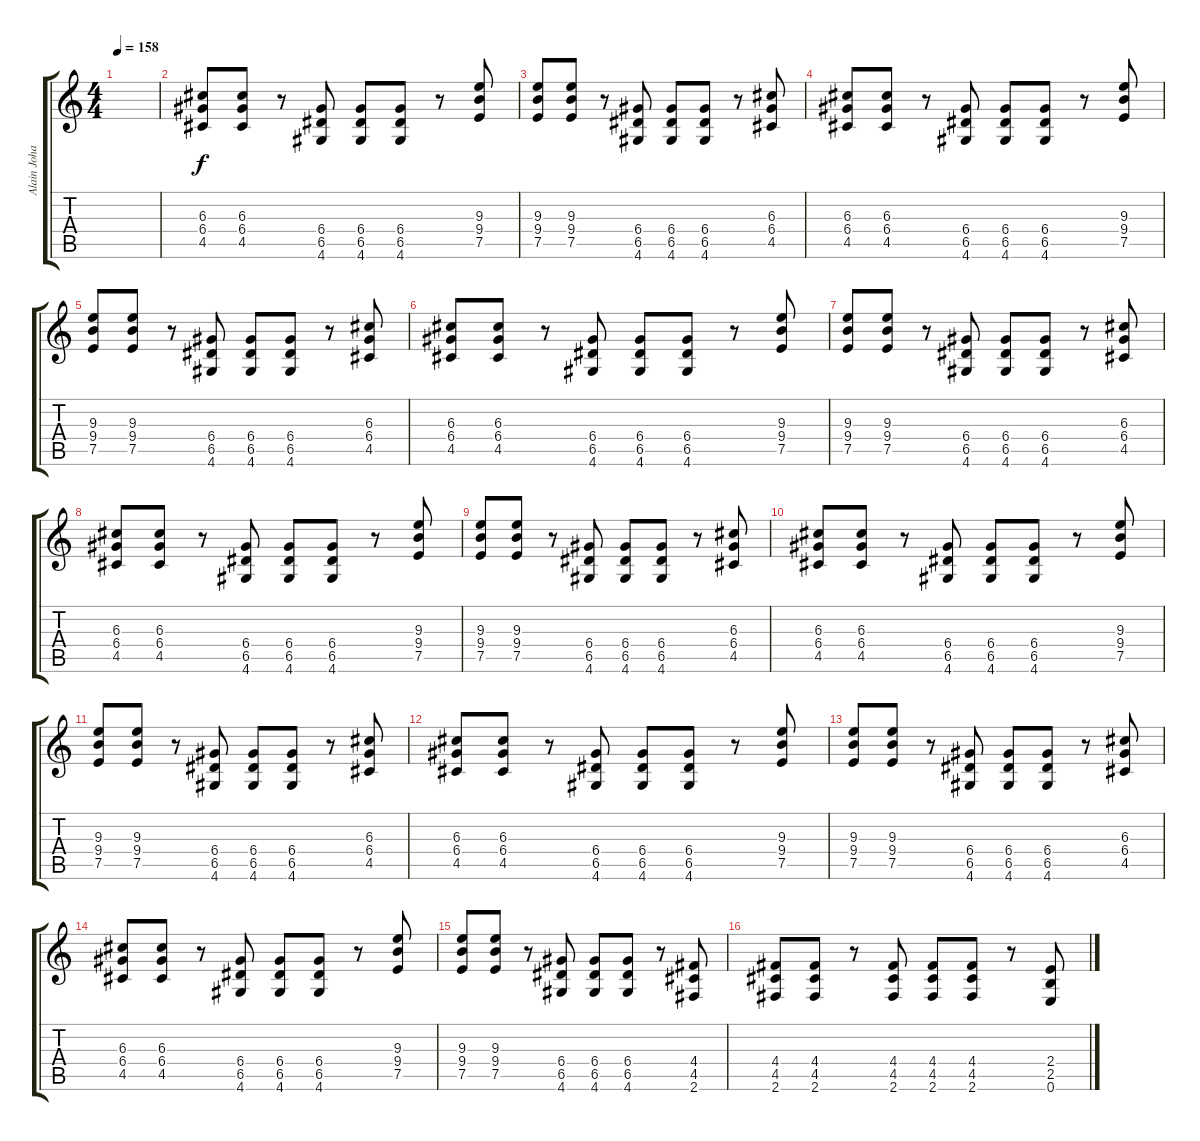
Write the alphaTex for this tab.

\track ("Alain Johannes" "Alain Joha") {instrument overdrivenguitar}
\staff {score tabs}
\tuning (E4 B3 G3 D3 A2 E2) {hide}
\ts (4 4)
\tempo 158
\clef g2
\ks c
|
(6.3 6.4 4.5).8 (6.3 6.4 4.5).8 r.8 (6.4 6.5 4.6).8 (6.4 6.5 4.6).8 (6.4 6.5 4.6).8 r.8 (9.3 9.4 7.5).8 |
(9.3 9.4 7.5).8 (9.3 9.4 7.5).8 r.8 (6.4 6.5 4.6).8 (6.4 6.5 4.6).8 (6.4 6.5 4.6).8 r.8 (6.3 6.4 4.5).8 |
(6.3 6.4 4.5).8 (6.3 6.4 4.5).8 r.8 (6.4 6.5 4.6).8 (6.4 6.5 4.6).8 (6.4 6.5 4.6).8 r.8 (9.3 9.4 7.5).8 |
(9.3 9.4 7.5).8 (9.3 9.4 7.5).8 r.8 (6.4 6.5 4.6).8 (6.4 6.5 4.6).8 (6.4 6.5 4.6).8 r.8 (6.3 6.4 4.5).8 |
(6.3 6.4 4.5).8 (6.3 6.4 4.5).8 r.8 (6.4 6.5 4.6).8 (6.4 6.5 4.6).8 (6.4 6.5 4.6).8 r.8 (9.3 9.4 7.5).8 |
(9.3 9.4 7.5).8 (9.3 9.4 7.5).8 r.8 (6.4 6.5 4.6).8 (6.4 6.5 4.6).8 (6.4 6.5 4.6).8 r.8 (6.3 6.4 4.5).8 |
(6.3 6.4 4.5).8 (6.3 6.4 4.5).8 r.8 (6.4 6.5 4.6).8 (6.4 6.5 4.6).8 (6.4 6.5 4.6).8 r.8 (9.3 9.4 7.5).8 |
(9.3 9.4 7.5).8 (9.3 9.4 7.5).8 r.8 (6.4 6.5 4.6).8 (6.4 6.5 4.6).8 (6.4 6.5 4.6).8 r.8 (6.3 6.4 4.5).8 |
(6.3 6.4 4.5).8 (6.3 6.4 4.5).8 r.8 (6.4 6.5 4.6).8 (6.4 6.5 4.6).8 (6.4 6.5 4.6).8 r.8 (9.3 9.4 7.5).8 |
(9.3 9.4 7.5).8 (9.3 9.4 7.5).8 r.8 (6.4 6.5 4.6).8 (6.4 6.5 4.6).8 (6.4 6.5 4.6).8 r.8 (6.3 6.4 4.5).8 |
(6.3 6.4 4.5).8 (6.3 6.4 4.5).8 r.8 (6.4 6.5 4.6).8 (6.4 6.5 4.6).8 (6.4 6.5 4.6).8 r.8 (9.3 9.4 7.5).8 |
(9.3 9.4 7.5).8 (9.3 9.4 7.5).8 r.8 (6.4 6.5 4.6).8 (6.4 6.5 4.6).8 (6.4 6.5 4.6).8 r.8 (6.3 6.4 4.5).8 |
(6.3 6.4 4.5).8 (6.3 6.4 4.5).8 r.8 (6.4 6.5 4.6).8 (6.4 6.5 4.6).8 (6.4 6.5 4.6).8 r.8 (9.3 9.4 7.5).8 |
(9.3 9.4 7.5).8 (9.3 9.4 7.5).8 r.8 (6.4 6.5 4.6).8 (6.4 6.5 4.6).8 (6.4 6.5 4.6).8 r.8 (4.4 4.5 2.6).8 |
(4.4 4.5 2.6).8 (4.4 4.5 2.6).8 r.8 (4.4 4.5 2.6).8 (4.4 4.5 2.6).8 (4.4 4.5 2.6).8 r.8 (2.4 2.5 0.6).8
